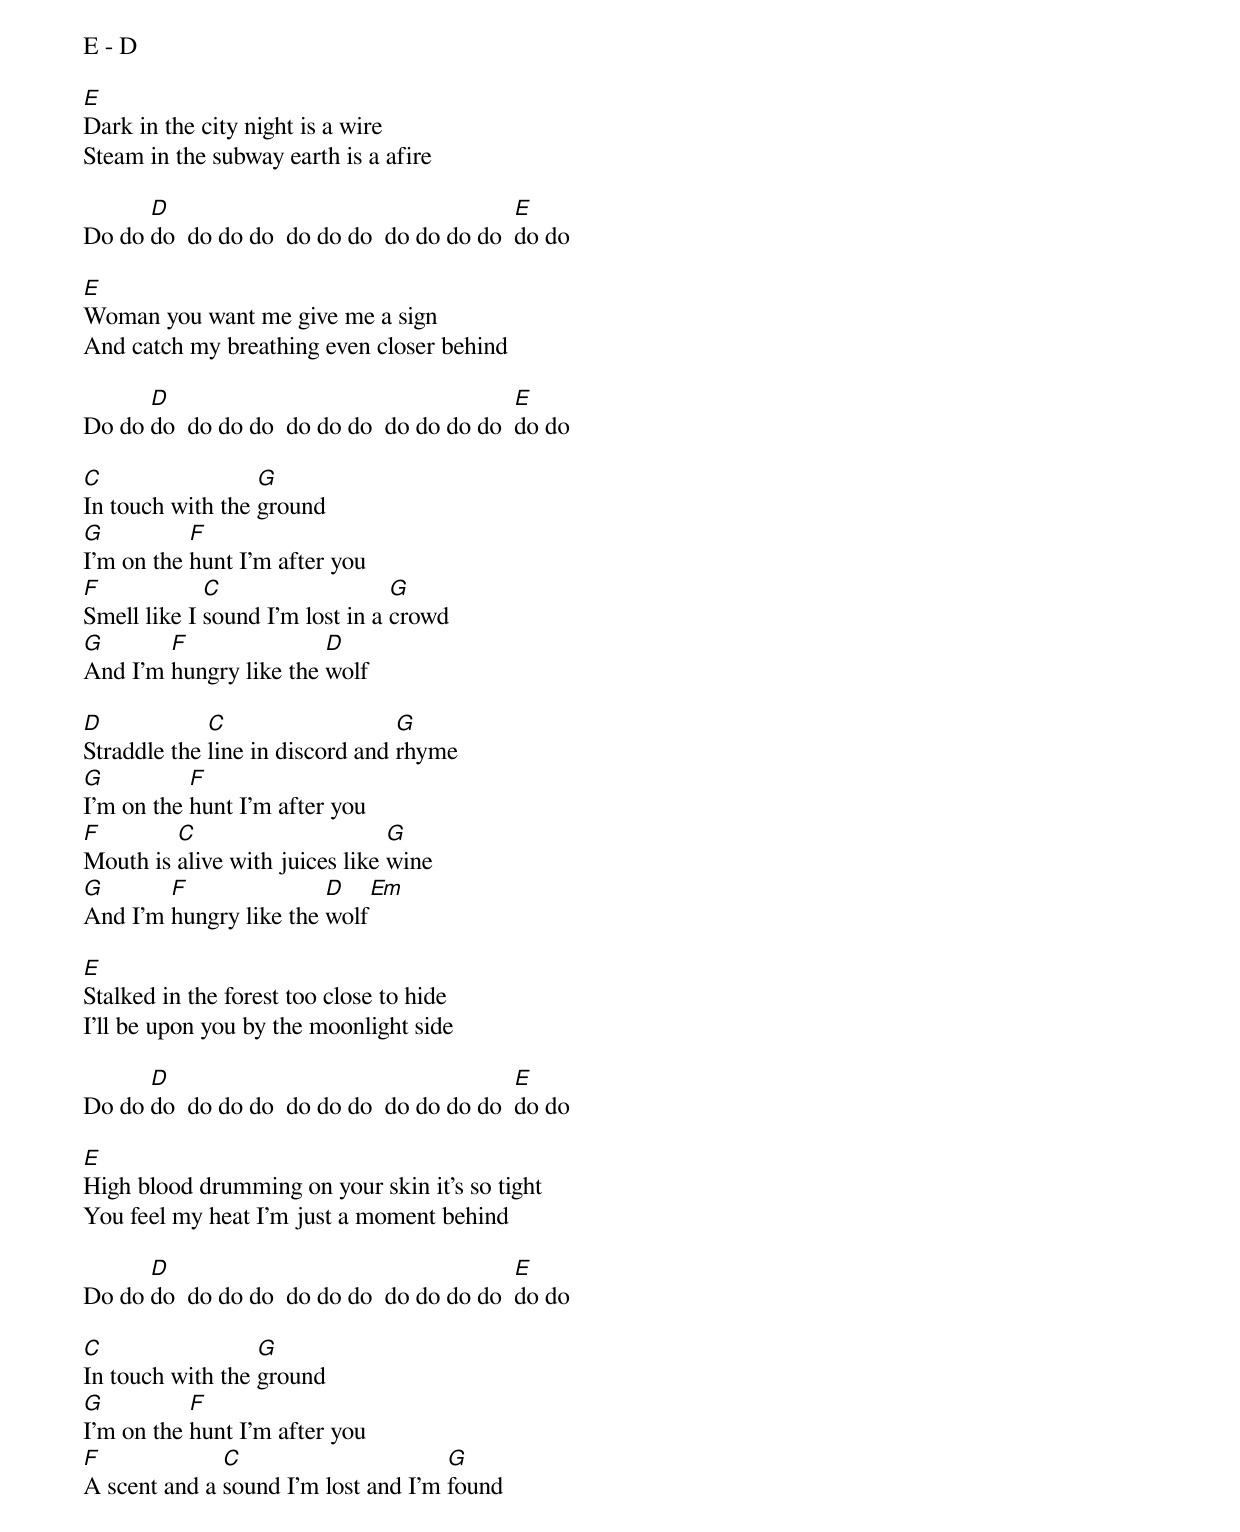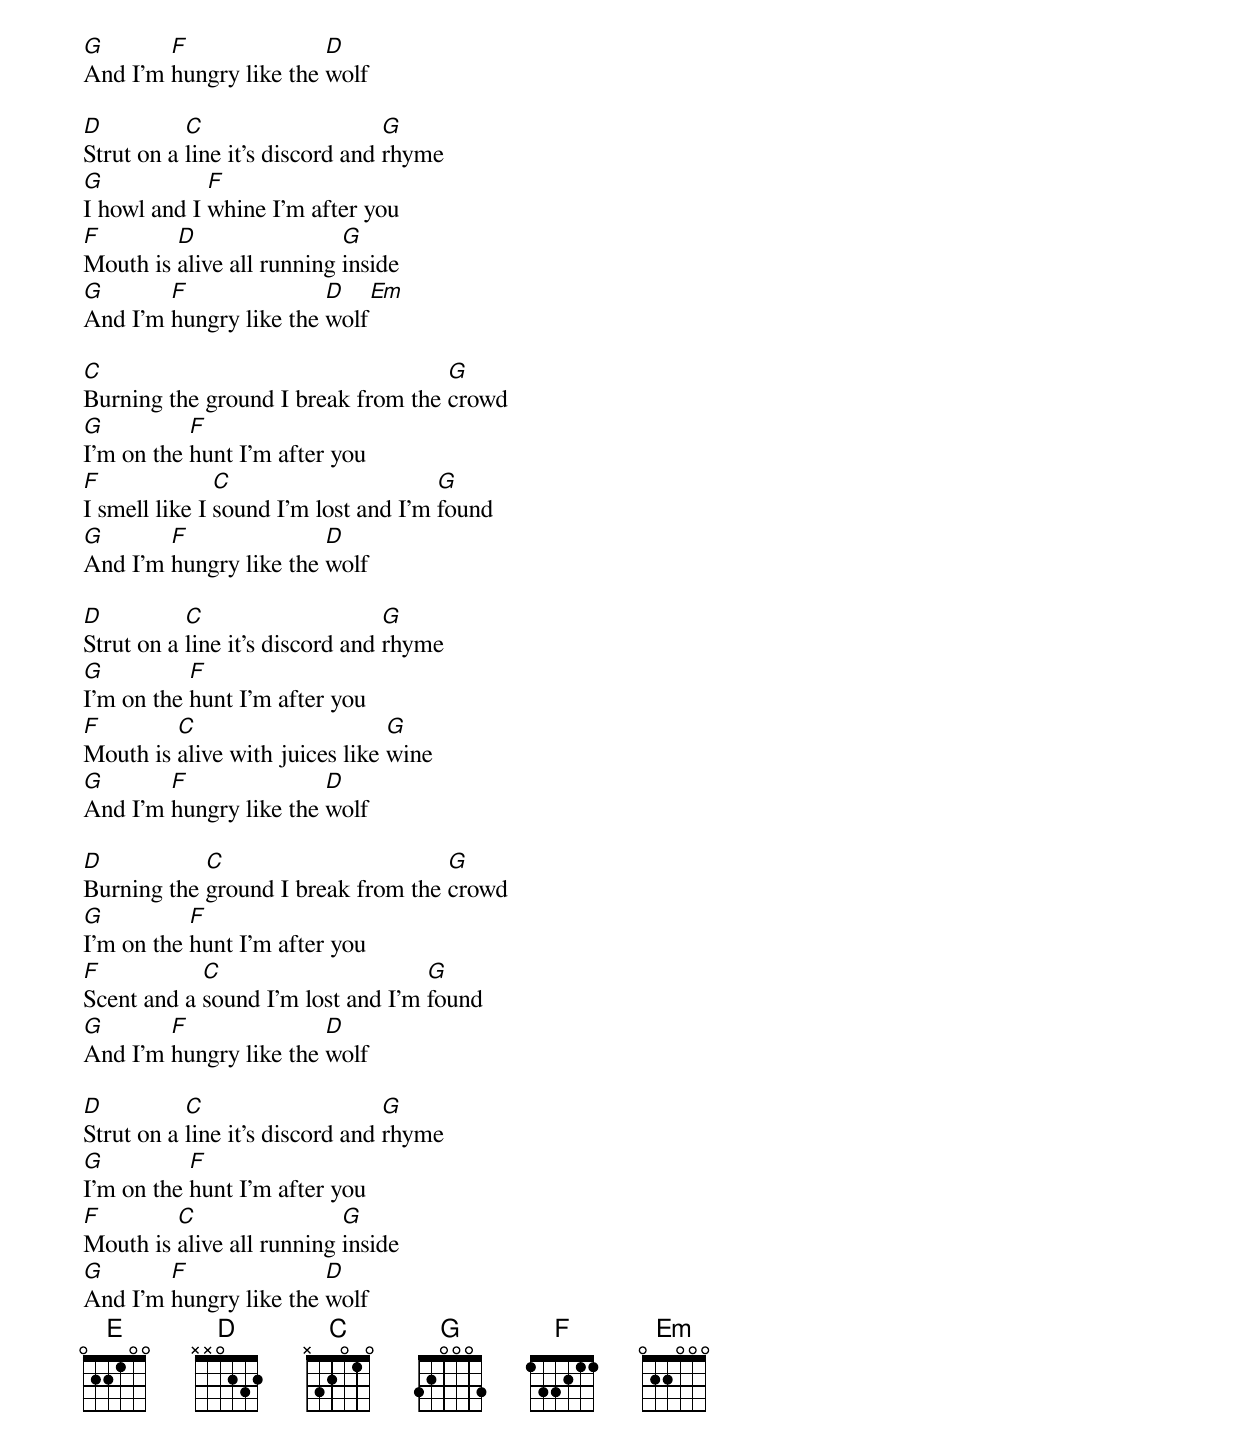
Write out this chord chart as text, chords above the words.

E - D

E
Dark in the city night is a wire
Steam in the subway earth is a afire

      D                                    E
Do do do  do do do  do do do  do do do do  do do

E
Woman you want me give me a sign
And catch my breathing even closer behind

      D                                    E
Do do do  do do do  do do do  do do do do  do do

C                 G
In touch with the ground
G          F
I'm on the hunt I'm after you
F            C                   G
Smell like I sound I'm lost in a crowd
G       F               D
And I'm hungry like the wolf

D            C                   G
Straddle the line in discord and rhyme
G          F
I'm on the hunt I'm after you
F        C                      G
Mouth is alive with juices like wine
G       F               D   Em
And I'm hungry like the wolf

E
Stalked in the forest too close to hide
I'll be upon you by the moonlight side

      D                                    E
Do do do  do do do  do do do  do do do do  do do

E
High blood drumming on your skin it's so tight
You feel my heat I'm just a moment behind

      D                                    E
Do do do  do do do  do do do  do do do do  do do

C                 G
In touch with the ground
G          F
I'm on the hunt I'm after you
F             C                      G
A scent and a sound I'm lost and I'm found
G       F               D
And I'm hungry like the wolf

D          C                     G
Strut on a line it's discord and rhyme
G            F
I howl and I whine I'm after you
F        D                 G
Mouth is alive all running inside
G       F               D   Em
And I'm hungry like the wolf

C                                   G
Burning the ground I break from the crowd
G          F
I'm on the hunt I'm after you
F              C                      G
I smell like I sound I'm lost and I'm found
G       F               D
And I'm hungry like the wolf

D          C                     G
Strut on a line it's discord and rhyme
G          F
I'm on the hunt I'm after you
F        C                      G
Mouth is alive with juices like wine
G       F               D
And I'm hungry like the wolf

D           C                       G
Burning the ground I break from the crowd
G          F
I'm on the hunt I'm after you
F           C                      G
Scent and a sound I'm lost and I'm found
G       F               D
And I'm hungry like the wolf

D          C                     G
Strut on a line it's discord and rhyme
G          F
I'm on the hunt I'm after you
F        C                 G
Mouth is alive all running inside
G       F               D
And I'm hungry like the wolf
